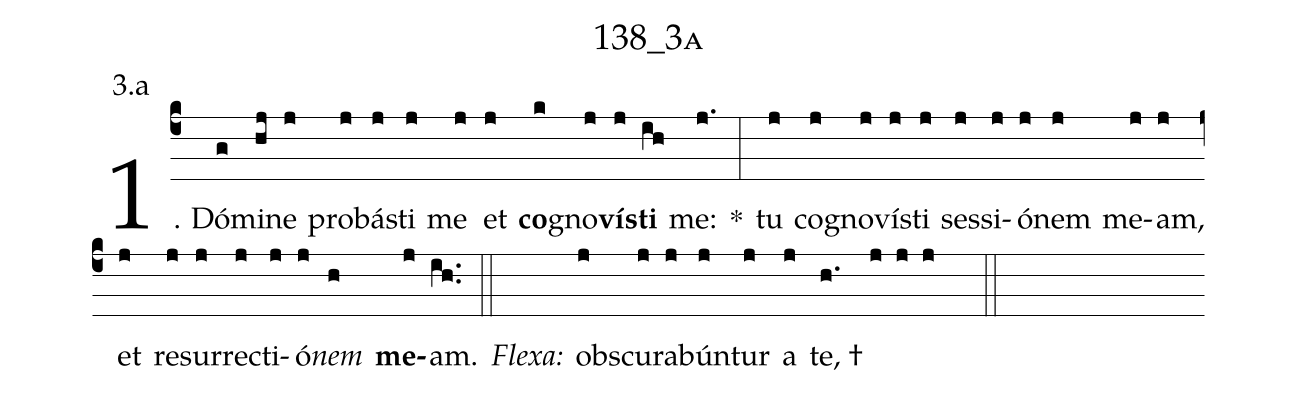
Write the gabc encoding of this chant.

name: 138_3a;
annotation: 3.a;
%%
(c4)1. Dó(g)mi(hj)ne(j) pro(j)bá(j)sti(j) me(j) et(j) <b>co</b>(k)gno(j)<b>ví</b>(j)<b>sti</b>(ih) me:(j.) *(:) tu(j) co(j)gno(j)ví(j)sti(j) ses(j)si(j)ó(j)nem(j) me(j)am,(j) et(j) re(j)sur(j)re(j)cti(j)ó(j)<i>nem</i>(h) <b>me</b>(j)am.(ih..) (::)
<i>Flexa:</i>(////)  obs(j)cu(j)ra(j)bún(j)tur(j) a(j) te, †(h.//// j j j  ::)

%E(j) u(j) o(j) u(h) a(j) e.(ih..) (::)
